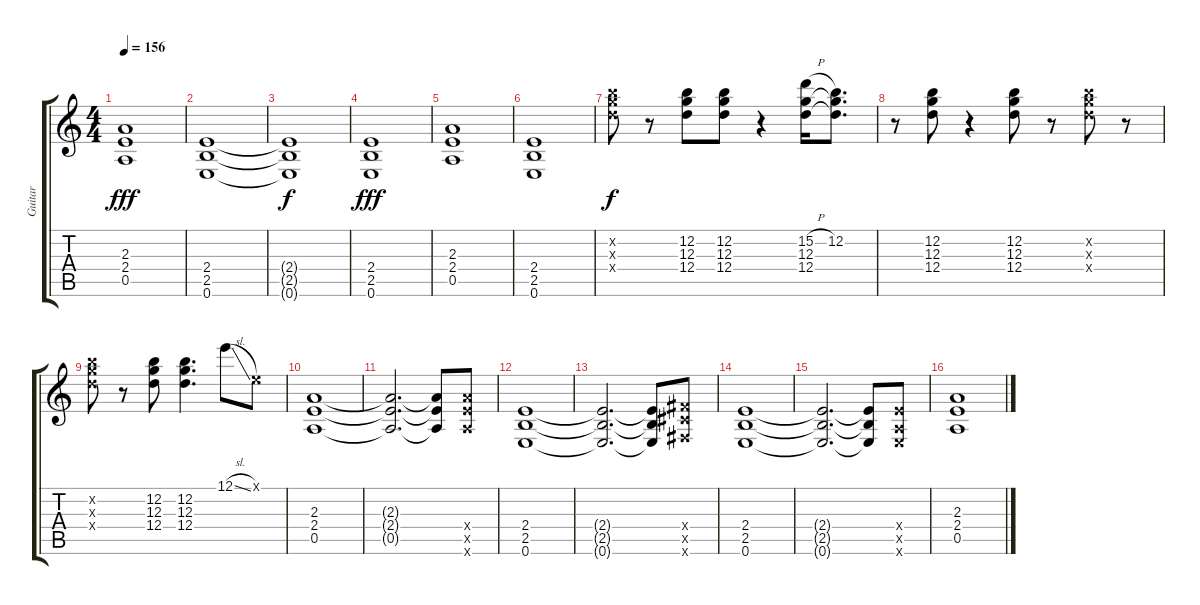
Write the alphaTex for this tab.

\track ("Guitar" "Guitar") {instrument overdrivenguitar}
\staff {score tabs}
\tuning (E4 B3 G3 D3 A2 E2) {hide}
\ts (4 4)
\tempo 156
\clef g2
\ks c
(2.3 2.4 0.5).1{dy fff} |
(2.4 2.5 0.6).1 |
(2.4{t} 2.5{t} 0.6{t}).1{dy f} |
(2.4 2.5 0.6).1{dy fff} |
(2.3 2.4 0.5).1 |
(2.4 2.5 0.6).1 |
(12.2{x} 12.3{x} 12.4{x}).8{dy f} r.8 (12.2 12.3 12.4).8 (12.2 12.3 12.4).8 r.4 (15.2{h} 12.3 12.4).16 (12.2 12.3{t} 12.4{t}).8{d} |
r.8 (12.2 12.3 12.4).8 r.4 (12.2 12.3 12.4).8 r.8 (12.2{x} 12.3{x} 12.4{x}).8 r.8 |
(12.2{x} 12.3{x} 12.4{x}).8 r.8 (12.2 12.3 12.4).8 (12.2 12.3 12.4).4{d} 12.1{sl}.8 0.1{x}.8 |
(2.3 2.4 0.5).1 |
(2.3{t} 2.4{t} 0.5{t}).2{d} (2.3{t} 2.4{t} 0.5{t}).8 (7.4{x} 7.5{x} 5.6{x}).8 |
(2.4 2.5 0.6).1 |
(2.4{t} 2.5{t} 0.6{t}).2{d} (2.4{t} 2.5{t} 0.6{t}).8 (4.4{x} 4.5{x} 2.6{x}).8 |
(2.4 2.5 0.6).1 |
(2.4{t} 2.5{t} 0.6{t}).2{d} (2.4{t} 2.5{t} 0.6{t}).8 (2.4{x} 0.5{x} 0.6{x}).8 |
(2.3 2.4 0.5).1
